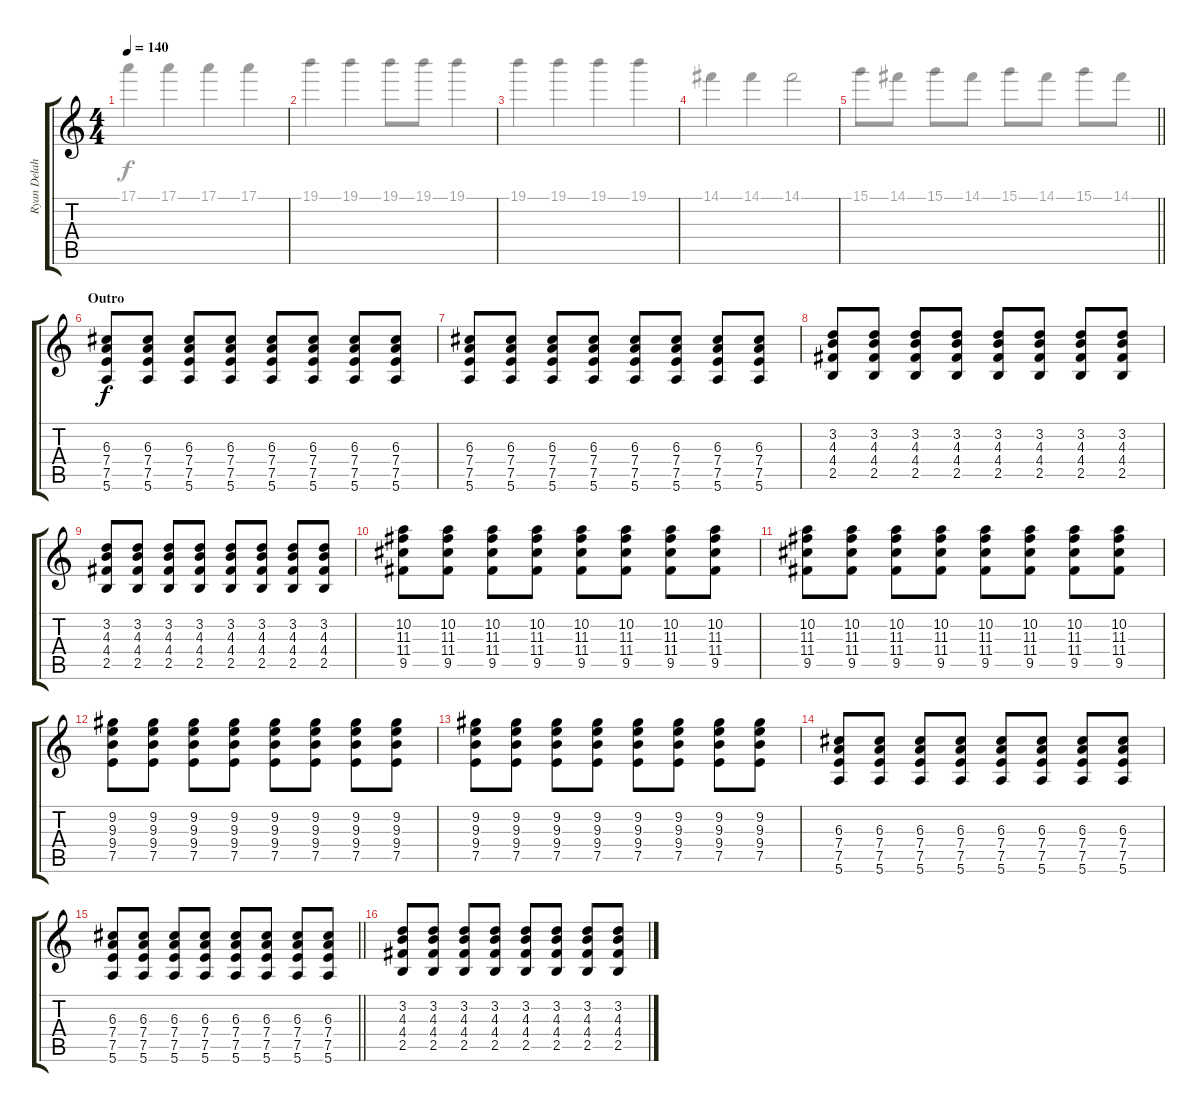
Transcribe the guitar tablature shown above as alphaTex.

\track ("Ryan Delahoussaye" "Ryan Delah") {instrument electricguitarjazz}
\staff {score tabs}
\tuning (E4 B3 G3 D3 A2 E2) {hide}
\voice
\ts (4 4)
\tempo 140
\clef g2
\ks c
|
|
|
|
\barLineRight lightlight
|
\section ("" "Outro")
(6.3 7.4 7.5 5.6).8{volume 10 balance 16 instrument pad3polysynth} (6.3 7.4 7.5 5.6).8 (6.3 7.4 7.5 5.6).8 (6.3 7.4 7.5 5.6).8 (6.3 7.4 7.5 5.6).8 (6.3 7.4 7.5 5.6).8 (6.3 7.4 7.5 5.6).8 (6.3 7.4 7.5 5.6).8 |
(6.3 7.4 7.5 5.6).8 (6.3 7.4 7.5 5.6).8 (6.3 7.4 7.5 5.6).8 (6.3 7.4 7.5 5.6).8 (6.3 7.4 7.5 5.6).8 (6.3 7.4 7.5 5.6).8 (6.3 7.4 7.5 5.6).8 (6.3 7.4 7.5 5.6).8 |
(3.2 4.3 4.4 2.5).8 (3.2 4.3 4.4 2.5).8 (3.2 4.3 4.4 2.5).8 (3.2 4.3 4.4 2.5).8 (3.2 4.3 4.4 2.5).8 (3.2 4.3 4.4 2.5).8 (3.2 4.3 4.4 2.5).8 (3.2 4.3 4.4 2.5).8 |
(3.2 4.3 4.4 2.5).8 (3.2 4.3 4.4 2.5).8 (3.2 4.3 4.4 2.5).8 (3.2 4.3 4.4 2.5).8 (3.2 4.3 4.4 2.5).8 (3.2 4.3 4.4 2.5).8 (3.2 4.3 4.4 2.5).8 (3.2 4.3 4.4 2.5).8 |
(10.2 11.3 11.4 9.5).8 (10.2 11.3 11.4 9.5).8 (10.2 11.3 11.4 9.5).8 (10.2 11.3 11.4 9.5).8 (10.2 11.3 11.4 9.5).8 (10.2 11.3 11.4 9.5).8 (10.2 11.3 11.4 9.5).8 (10.2 11.3 11.4 9.5).8 |
(10.2 11.3 11.4 9.5).8 (10.2 11.3 11.4 9.5).8 (10.2 11.3 11.4 9.5).8 (10.2 11.3 11.4 9.5).8 (10.2 11.3 11.4 9.5).8 (10.2 11.3 11.4 9.5).8 (10.2 11.3 11.4 9.5).8 (10.2 11.3 11.4 9.5).8 |
(9.2 9.3 9.4 7.5).8 (9.2 9.3 9.4 7.5).8 (9.2 9.3 9.4 7.5).8 (9.2 9.3 9.4 7.5).8 (9.2 9.3 9.4 7.5).8 (9.2 9.3 9.4 7.5).8 (9.2 9.3 9.4 7.5).8 (9.2 9.3 9.4 7.5).8 |
(9.2 9.3 9.4 7.5).8 (9.2 9.3 9.4 7.5).8 (9.2 9.3 9.4 7.5).8 (9.2 9.3 9.4 7.5).8 (9.2 9.3 9.4 7.5).8 (9.2 9.3 9.4 7.5).8 (9.2 9.3 9.4 7.5).8 (9.2 9.3 9.4 7.5).8 |
(6.3 7.4 7.5 5.6).8 (6.3 7.4 7.5 5.6).8 (6.3 7.4 7.5 5.6).8 (6.3 7.4 7.5 5.6).8 (6.3 7.4 7.5 5.6).8 (6.3 7.4 7.5 5.6).8 (6.3 7.4 7.5 5.6).8 (6.3 7.4 7.5 5.6).8 |
\barLineRight lightlight
(6.3 7.4 7.5 5.6).8 (6.3 7.4 7.5 5.6).8 (6.3 7.4 7.5 5.6).8 (6.3 7.4 7.5 5.6).8 (6.3 7.4 7.5 5.6).8 (6.3 7.4 7.5 5.6).8 (6.3 7.4 7.5 5.6).8 (6.3 7.4 7.5 5.6).8 |
(3.2 4.3 4.4 2.5).8 (3.2 4.3 4.4 2.5).8 (3.2 4.3 4.4 2.5).8 (3.2 4.3 4.4 2.5).8 (3.2 4.3 4.4 2.5).8 (3.2 4.3 4.4 2.5).8 (3.2 4.3 4.4 2.5).8 (3.2 4.3 4.4 2.5).8
\voice
\clef g2
\ottava regular
\simile none
\ks c
17.1.4{dy f} 17.1.4 17.1.4 17.1.4 |
19.1.4 19.1.4 19.1.8 19.1.8 19.1.4 |
19.1.4 19.1.4 19.1.4 19.1.4 |
14.1.4 14.1.4 14.1.2 |
\barLineRight lightlight
15.1.8 14.1.8 15.1.8 14.1.8 15.1.8 14.1.8 15.1.8 14.1.8 |
|
|
|
|
|
|
|
|
|
\barLineRight lightlight
|
